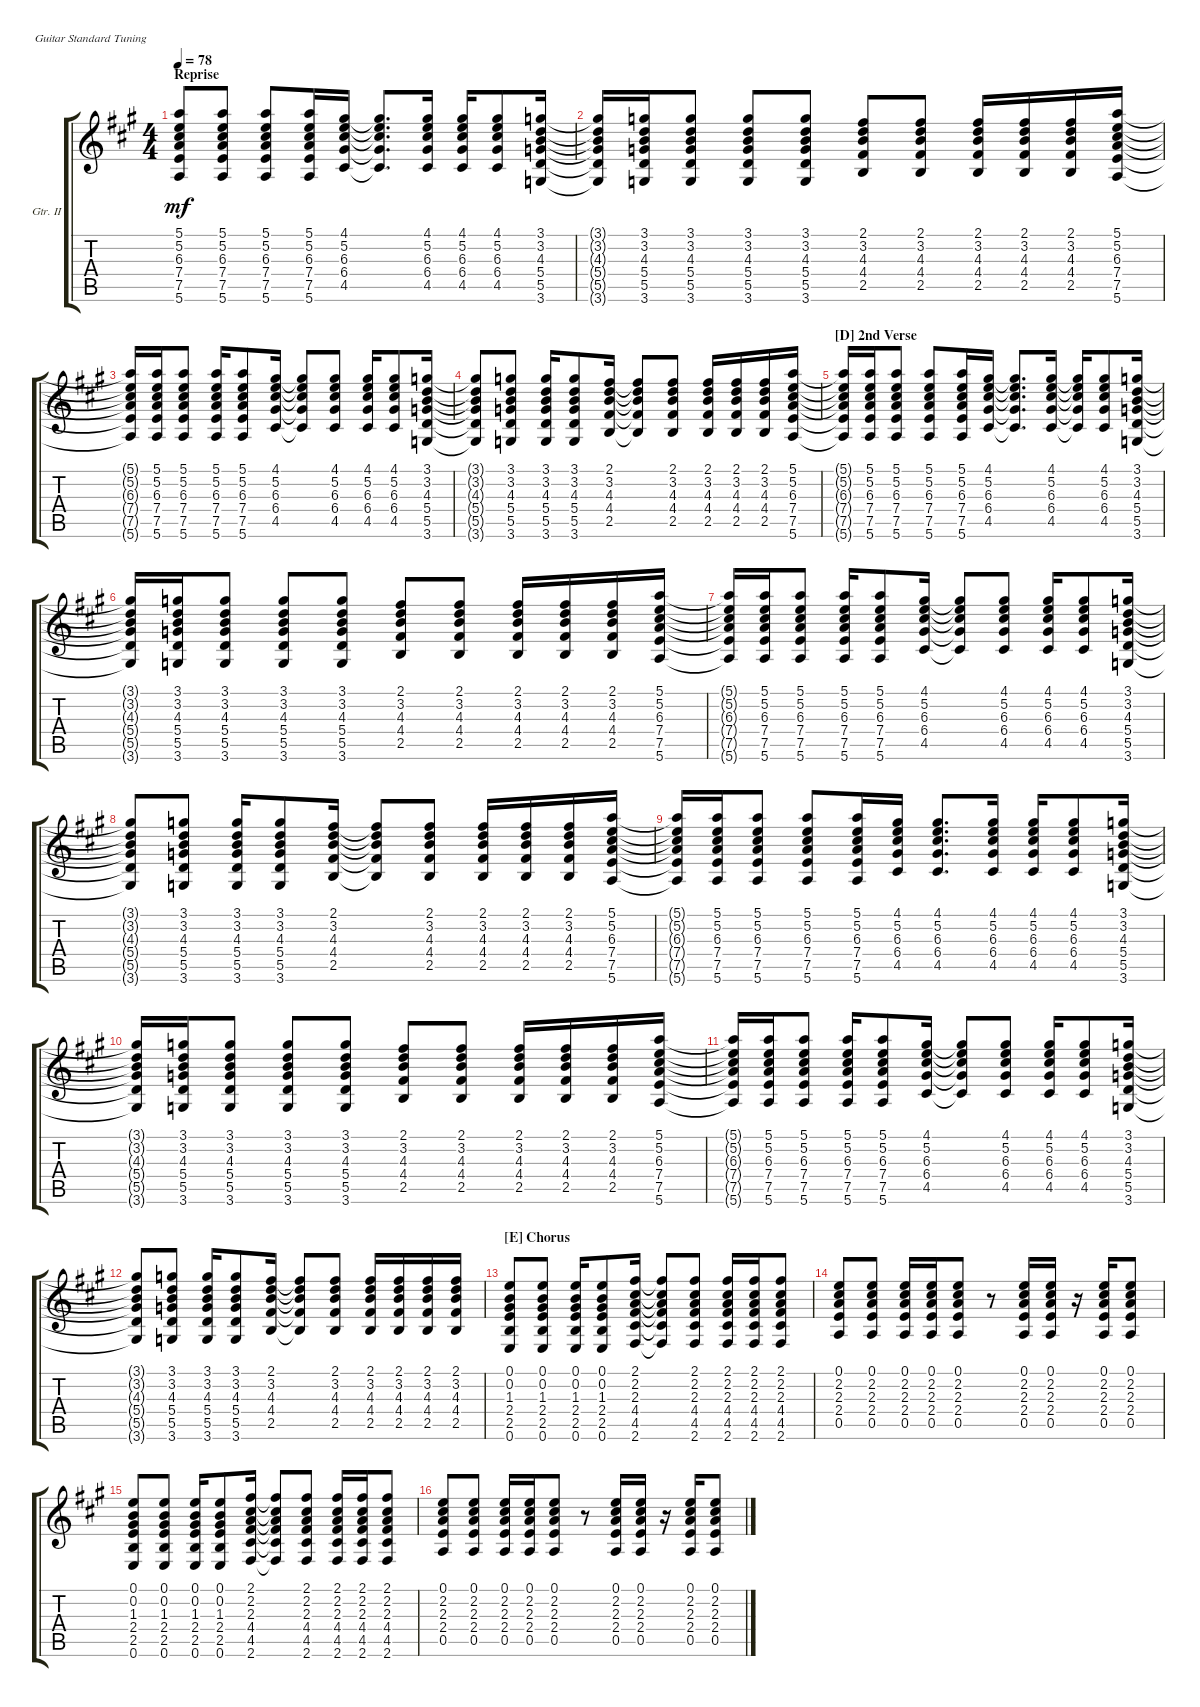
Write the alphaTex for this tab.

\defaultSystemsLayout 4
\bracketExtendMode groupsimilarinstruments
\firstSystemTrackNameOrientation horizontal
\otherSystemsTrackNameOrientation horizontal
\track ("Guitar II (Leslie)" "Gtr. II") {instrument electricguitarclean}
\staff {score tabs}
\tuning (E4 B3 G3 D3 A2 E2)
\ts (4 4)
\section ("" "Reprise")
\tempo 78
\clef g2
\ks a
(5.6 7.5 7.4 6.3 5.2 5.1).8{dy mf} (5.6 7.5 7.4 6.3 5.2 5.1).8 (5.6 7.5 7.4 6.3 5.2 5.1).8 (5.6 7.5 7.4 6.3 5.2 5.1).16 (4.1 5.2 6.3 6.4 4.5).16 (4.1{t} 5.2{t} 6.3{t} 6.4{t} 4.5{t}).8{d} (4.1 5.2 6.3 6.4 4.5).16 (4.1 5.2 6.3 6.4 4.5).16 (4.1 5.2 6.3 6.4 4.5).8 (3.1 3.2 4.3 5.4 5.5 3.6).16 |
(3.6{t} 5.5{t} 5.4{t} 4.3{t} 3.2{t} 3.1{t}).16 (3.1 3.2 4.3 5.4 5.5 3.6).16 (3.1 3.2 4.3 5.4 5.5 3.6).8 (3.1 3.2 4.3 5.4 5.5 3.6).8 (3.1 3.2 4.3 5.4 5.5 3.6).8 (2.5 4.4 4.3 3.2 2.1).8 (2.5 4.4 4.3 3.2 2.1).8 (2.5 4.4 4.3 3.2 2.1).16 (2.5 4.4 4.3 3.2 2.1).16 (2.5 4.4 4.3 3.2 2.1).16 (5.1 5.2 6.3 7.4 7.5 5.6).16 |
(5.1{t} 5.2{t} 6.3{t} 7.4{t} 7.5{t} 5.6{t}).16 (5.6 7.5 7.4 6.3 5.2 5.1).16 (5.6 7.5 7.4 6.3 5.2 5.1).8 (5.6 7.5 7.4 6.3 5.2 5.1).16 (5.6 7.5 7.4 6.3 5.2 5.1).8 (4.1 5.2 6.3 6.4 4.5).16 (4.1{t} 5.2{t} 6.3{t} 6.4{t} 4.5{t}).8 (4.1 5.2 6.3 6.4 4.5).8 (4.1 5.2 6.3 6.4 4.5).16 (4.1 5.2 6.3 6.4 4.5).8 (3.6 5.5 5.4 4.3 3.2 3.1).16 |
(3.6{t} 5.5{t} 5.4{t} 4.3{t} 3.2{t} 3.1{t}).8 (3.6 5.5 5.4 4.3 3.2 3.1).8 (3.6 5.5 5.4 4.3 3.2 3.1).16 (3.6 5.5 5.4 4.3 3.2 3.1).8 (3.2 4.3 2.1 4.4 2.5).16 (3.2{t} 4.3{t} 2.1{t} 4.4{t} 2.5{t}).8 (3.2 4.3 2.1 4.4 2.5).8 (3.2 4.3 2.1 4.4 2.5).16 (3.2 4.3 2.1 4.4 2.5).16 (3.2 4.3 2.1 4.4 2.5).16 (5.2 6.3 5.1 7.4 7.5 5.6).16 |
\section ("D" "2nd Verse")
(5.1{t} 5.2{t} 6.3{t} 7.4{t} 7.5{t} 5.6{t}).16 (5.6 7.5 7.4 6.3 5.2 5.1).16 (5.6 7.5 7.4 6.3 5.2 5.1).8 (5.6 7.5 7.4 6.3 5.2 5.1).8 (5.6 7.5 7.4 6.3 5.2 5.1).16 (4.1 5.2 6.3 6.4 4.5).16 (4.1{t} 5.2{t} 6.3{t} 6.4{t} 4.5{t}).8{d} (4.1 5.2 6.3 6.4 4.5).16 (4.1{t} 5.2{t} 6.3{t} 6.4{t} 4.5{t}).16 (4.1 5.2 6.3 6.4 4.5).8 (3.1 3.2 4.3 5.4 5.5 3.6).16 |
(3.1{t} 3.2{t} 4.3{t} 5.4{t} 5.5{t} 3.6{t}).16 (3.1 3.2 4.3 5.4 5.5 3.6).16 (3.1 3.2 4.3 5.4 5.5 3.6).8 (3.1 3.2 4.3 5.4 5.5 3.6).8 (3.1 3.2 4.3 5.4 5.5 3.6).8 (2.5 4.4 4.3 3.2 2.1).8 (2.5 4.4 4.3 3.2 2.1).8 (2.5 4.4 4.3 3.2 2.1).16 (2.5 4.4 4.3 3.2 2.1).16 (2.5 4.4 4.3 3.2 2.1).16 (5.1 5.2 6.3 7.4 7.5 5.6).16 |
(5.6{t} 7.5{t} 7.4{t} 6.3{t} 5.2{t} 5.1{t}).16 (5.1 5.2 6.3 7.4 7.5 5.6).16 (5.1 5.2 6.3 7.4 7.5 5.6).8 (5.1 5.2 6.3 7.4 7.5 5.6).16 (5.1 5.2 6.3 7.4 7.5 5.6).8 (4.5 6.4 6.3 5.2 4.1).16 (4.5{t} 6.4{t} 6.3{t} 5.2{t} 4.1{t}).8 (4.5 6.4 6.3 5.2 4.1).8 (4.5 6.4 6.3 5.2 4.1).16 (4.5 6.4 6.3 5.2 4.1).8 (3.6 5.5 5.4 4.3 3.2 3.1).16 |
(3.1{t} 3.2{t} 4.3{t} 5.4{t} 5.5{t} 3.6{t}).8 (3.1 3.2 4.3 5.4 5.5 3.6).8 (3.1 3.2 4.3 5.4 5.5 3.6).16 (3.1 3.2 4.3 5.4 5.5 3.6).8 (2.5 4.4 4.3 3.2 2.1).16 (2.1{t} 3.2{t} 4.3{t} 4.4{t} 2.5{t}).8 (2.5 4.4 4.3 3.2 2.1).8 (2.5 4.4 4.3 3.2 2.1).16 (2.5 4.4 4.3 3.2 2.1).16 (2.5 4.4 4.3 3.2 2.1).16 (5.1 5.2 6.3 7.4 7.5 5.6).16 |
(5.1{t} 5.2{t} 6.3{t} 7.4{t} 7.5{t} 5.6{t}).16 (5.1 5.2 6.3 7.4 7.5 5.6).16 (5.1 5.2 6.3 7.4 7.5 5.6).8 (5.1 5.2 6.3 7.4 7.5 5.6).8 (5.1 5.2 6.3 7.4 7.5 5.6).16 (4.5 6.4 6.3 5.2 4.1).16 (4.5 6.4 6.3 5.2 4.1).8{d} (4.5 6.4 6.3 5.2 4.1).16 (4.5 6.4 6.3 5.2 4.1).16 (4.5 6.4 6.3 5.2 4.1).8 (3.1 3.2 4.3 5.4 5.5 3.6).16 |
(3.1{t} 3.2{t} 4.3{t} 5.4{t} 5.5{t} 3.6{t}).16 (3.1 3.2 4.3 5.4 5.5 3.6).16 (3.1 3.2 4.3 5.4 5.5 3.6).8 (3.1 3.2 4.3 5.4 5.5 3.6).8 (3.1 3.2 4.3 5.4 5.5 3.6).8 (2.5 4.4 4.3 3.2 2.1).8 (2.5 4.4 4.3 3.2 2.1).8 (2.5 4.4 4.3 3.2 2.1).16 (2.5 4.4 4.3 3.2 2.1).16 (2.5 4.4 4.3 3.2 2.1).16 (5.1 5.2 6.3 7.4 7.5 5.6).16 |
(5.6{t} 7.5{t} 7.4{t} 6.3{t} 5.2{t} 5.1{t}).16 (5.6 7.5 7.4 6.3 5.2 5.1).16 (5.6 7.5 7.4 6.3 5.2 5.1).8 (5.6 7.5 7.4 6.3 5.2 5.1).16 (5.6 7.5 7.4 6.3 5.2 5.1).8 (4.5 6.4 6.3 5.2 4.1).16 (4.1{t} 5.2{t} 6.3{t} 6.4{t} 4.5{t}).8 (4.1 5.2 6.3 6.4 4.5).8 (4.1 5.2 6.3 6.4 4.5).16 (4.1 5.2 6.3 6.4 4.5).8 (3.1 3.2 4.3 5.4 5.5 3.6).16 |
(3.6{t} 5.5{t} 5.4{t} 4.3{t} 3.2{t} 3.1{t}).8 (3.6 5.5 5.4 4.3 3.2 3.1).8 (3.6 5.5 5.4 4.3 3.2 3.1).16 (3.6 5.5 5.4 4.3 3.2 3.1).8 (2.1 3.2 4.3 4.4 2.5).16 (2.1{t} 3.2{t} 4.3{t} 4.4{t} 2.5{t}).8 (2.1 3.2 4.3 4.4 2.5).8 (2.1 3.2 4.3 4.4 2.5).16 (2.1 3.2 4.3 4.4 2.5).16 (2.1 3.2 4.3 4.4 2.5).16 (2.1 3.2 4.3 4.4 2.5).16 |
\section ("E" "Chorus")
(0.6 2.5 2.4 1.3 0.2 0.1).8 (0.6 2.5 2.4 1.3 0.2 0.1).8 (0.6 2.5 2.4 1.3 0.2 0.1).16 (0.6 2.5 2.4 1.3 0.2 0.1).8 (2.1 2.2 2.3 4.4 4.5 2.6).16 (2.1{t} 2.2{t} 2.3{t} 4.4{t} 4.5{t} 2.6{t}).8 (2.1 2.2 2.3 4.4 4.5 2.6).8 (2.1 2.2 2.3 4.4 4.5 2.6).16 (2.1 2.2 2.3 4.4 4.5 2.6).16 (2.1 2.2 2.3 4.4 4.5 2.6).8 |
(0.1 2.2 2.3 2.4 0.5).8 (0.1 2.2 2.3 2.4 0.5).8 (0.1 2.2 2.3 2.4 0.5).16 (0.1 2.2 2.3 2.4 0.5).16 (0.1 2.2 2.3 2.4 0.5).8 r.8 (0.1 2.2 2.3 2.4 0.5).16 (0.1 2.2 2.3 2.4 0.5).16 r.16 (0.1 2.2 2.3 2.4 0.5).16 (0.1 2.2 2.3 2.4 0.5).8 |
(0.6 2.5 2.4 1.3 0.2 0.1).8 (0.6 2.5 2.4 1.3 0.2 0.1).8 (0.6 2.5 2.4 1.3 0.2 0.1).16 (0.6 2.5 2.4 1.3 0.2 0.1).8 (2.1 2.2 2.3 4.4 4.5 2.6).16 (2.1{t} 2.2{t} 2.3{t} 4.4{t} 4.5{t} 2.6{t}).8 (2.1 2.2 2.3 4.4 4.5 2.6).8 (2.1 2.2 2.3 4.4 4.5 2.6).16 (2.1 2.2 2.3 4.4 4.5 2.6).16 (2.1 2.2 2.3 4.4 4.5 2.6).8 |
(0.1 2.2 2.3 2.4 0.5).8 (0.1 2.2 2.3 2.4 0.5).8 (0.1 2.2 2.3 2.4 0.5).16 (0.1 2.2 2.3 2.4 0.5).16 (0.1 2.2 2.3 2.4 0.5).8 r.8 (0.1 2.2 2.3 2.4 0.5).16 (0.1 2.2 2.3 2.4 0.5).16 r.16 (0.1 2.2 2.3 2.4 0.5).16 (0.1 2.2 2.3 2.4 0.5).8
